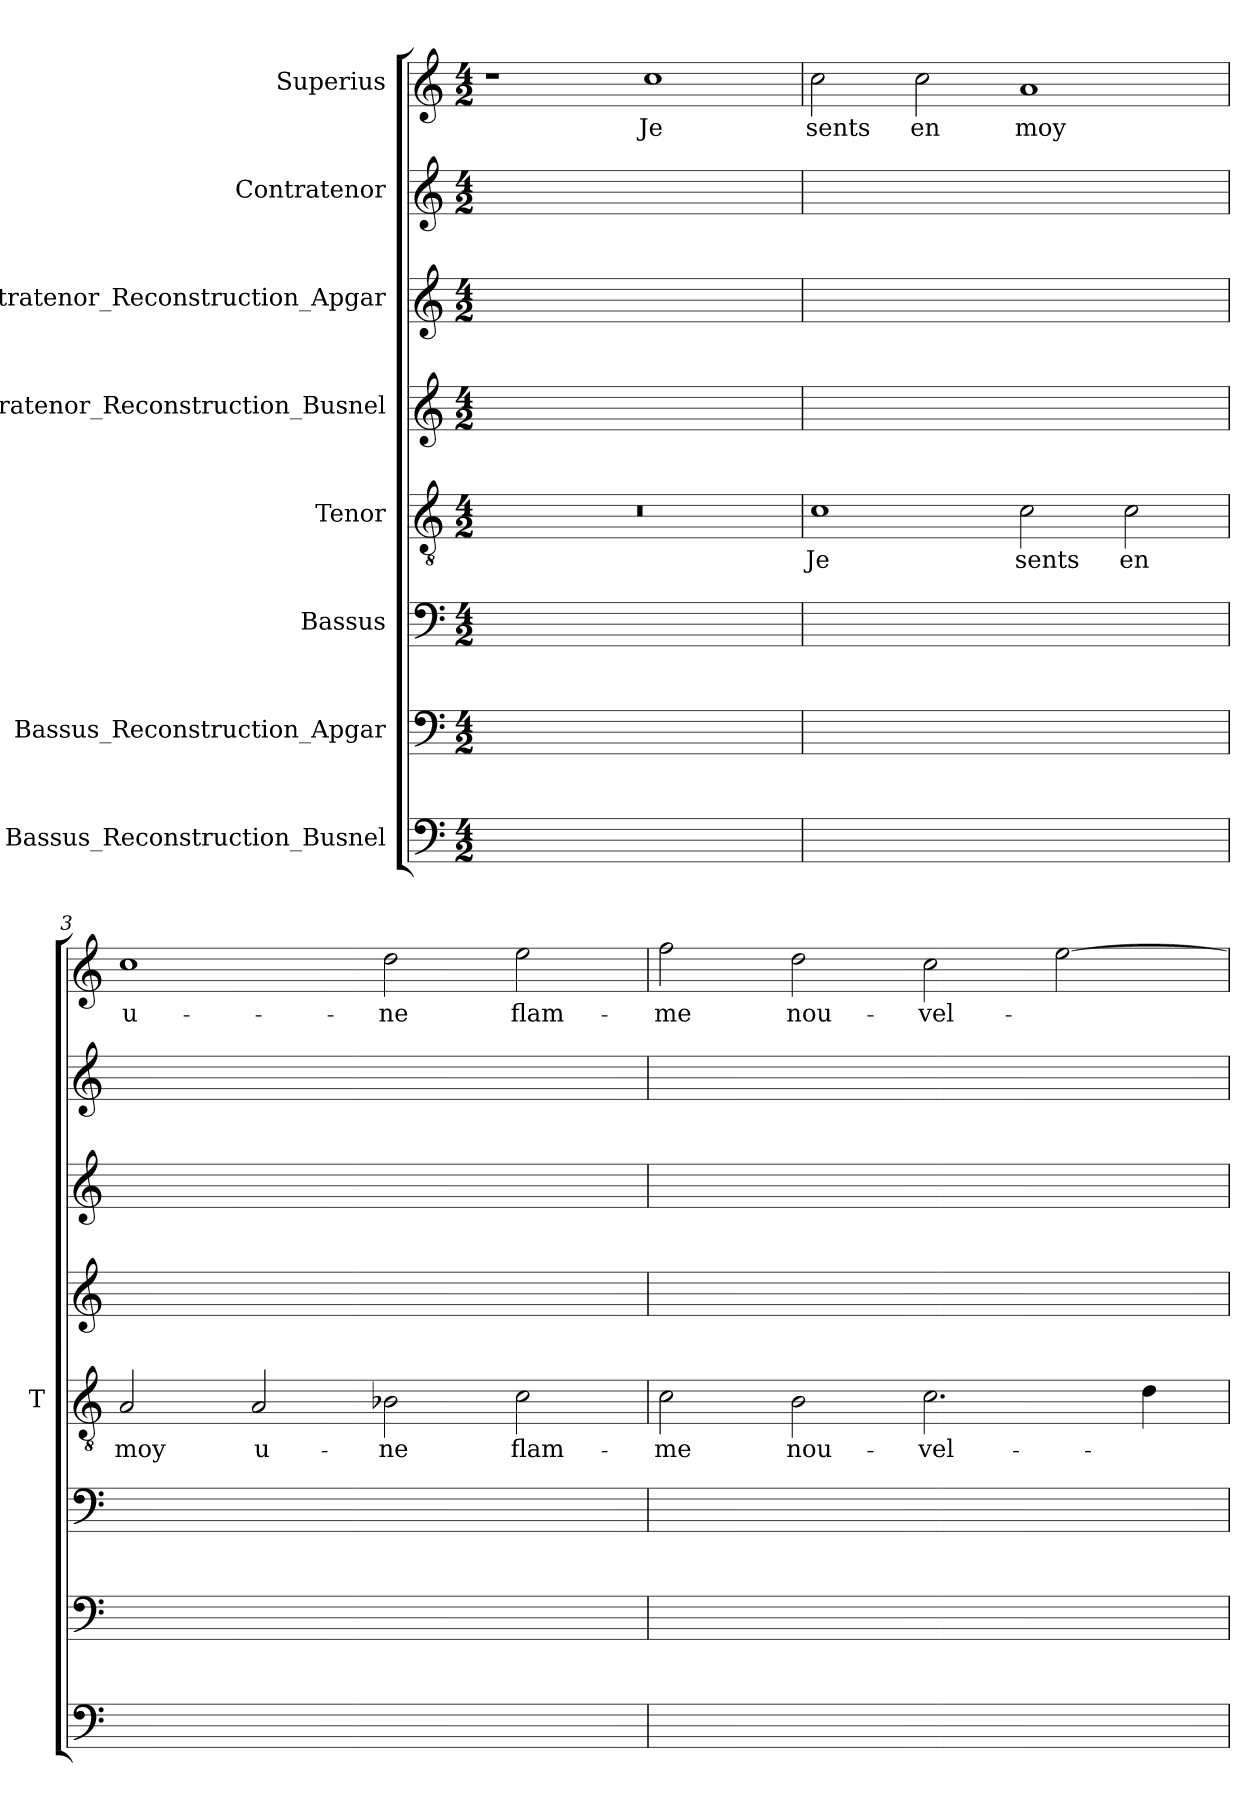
**kern	**kern	**kern	**kern	**text	**kern	**kern	**kern	**kern	**text
*part8	*part7	*part6	*part5	*part5	*part4	*part3	*part2	*part1	*part1
*staff8	*staff7	*staff6	*staff5	*staff5	*staff4	*staff3	*staff2	*staff1	*staff1
*I"Bassus_Reconstruction_Busnel	*I"Bassus_Reconstruction_Apgar	*I"Bassus	*I"Tenor	*	*I"Contratenor_Reconstruction_Busnel	*I"Contratenor_Reconstruction_Apgar	*I"Contratenor	*I"Superius	*
*	*	*	*I'T	*	*	*	*	*	*
*clefF4	*clefF4	*clefF4	*clefGv2	*	*clefG2	*clefG2	*clefG2	*clefG2	*
*k[]	*k[]	*k[]	*k[]	*	*k[]	*k[]	*k[]	*k[]	*
*M4/2	*M4/2	*M4/2	*M4/2	*	*M4/2	*M4/2	*M4/2	*M4/2	*
=1	=1	=1	=1	=1	=1	=1	=1	=1	=1
0ryy	0ryy	0ryy	0r	.	0ryy	0ryy	0ryy	1r	.
.	.	.	.	.	.	.	.	1cc	-Je
=2	=2	=2	=2	=2	=2	=2	=2	=2	=2
0ryy	0ryy	0ryy	1c	-Je	0ryy	0ryy	0ryy	2cc	-sents
.	.	.	.	.	.	.	.	2cc	-en
.	.	.	2c	-sents	.	.	.	1a	-moy
.	.	.	2c	-en	.	.	.	.	.
=3	=3	=3	=3	=3	=3	=3	=3	=3	=3
0ryy	0ryy	0ryy	2A	-moy	0ryy	0ryy	0ryy	1cc	u-
.	.	.	2A	u-	.	.	.	.	.
.	.	.	2B-X	-ne	.	.	.	2dd	-ne
.	.	.	2c	flam-	.	.	.	2ee	flam-
=4	=4	=4	=4	=4	=4	=4	=4	=4	=4
0ryy	0ryy	0ryy	2c	-me	0ryy	0ryy	0ryy	2ff	-me
.	.	.	2B	nou-	.	.	.	2dd	nou-
.	.	.	2.c	vel-	.	.	.	2cc	vel-
.	.	.	.	.	.	.	.	[2ee	.
.	.	.	4d	.	.	.	.	.	.
=	=	=	=	=	=	=	=	=	=
*-	*-	*-	*-	*-	*-	*-	*-	*-	*-
